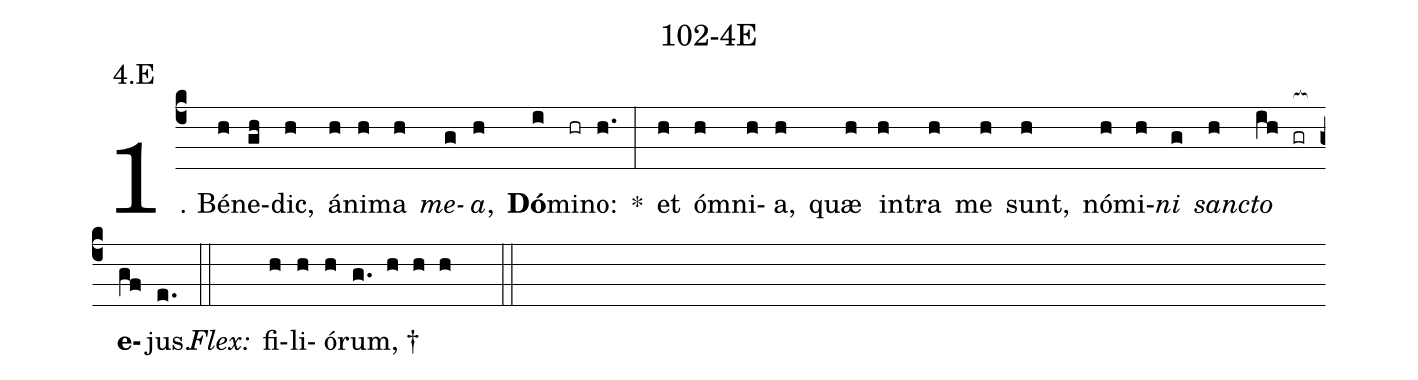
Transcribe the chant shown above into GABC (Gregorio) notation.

name: 102-4E;
annotation: 4.E;
%%
(c4)1. Bé(h)ne(gh)dic,(h) á(h)ni(h)ma(h) <i>me</i>(g)<i>a</i>,(h) <b>Dó</b>(i)mi(hr)no:(h.) *(:) et(h) óm(h)ni(h)a,(h) quæ(h) in(h)tra(h) me(h) sunt,(h) nó(h)mi(h)<i>ni</i>(g) <i>sanc</i>(h)<i>to</i>(ih gr[ocb:1{]) <b>e</b>(gf[ocb:0}])jus.(e.) (::)
<i>Flex:</i>()  fi(h)li(h)ó(h)rum, †(g. h h h  ::)
